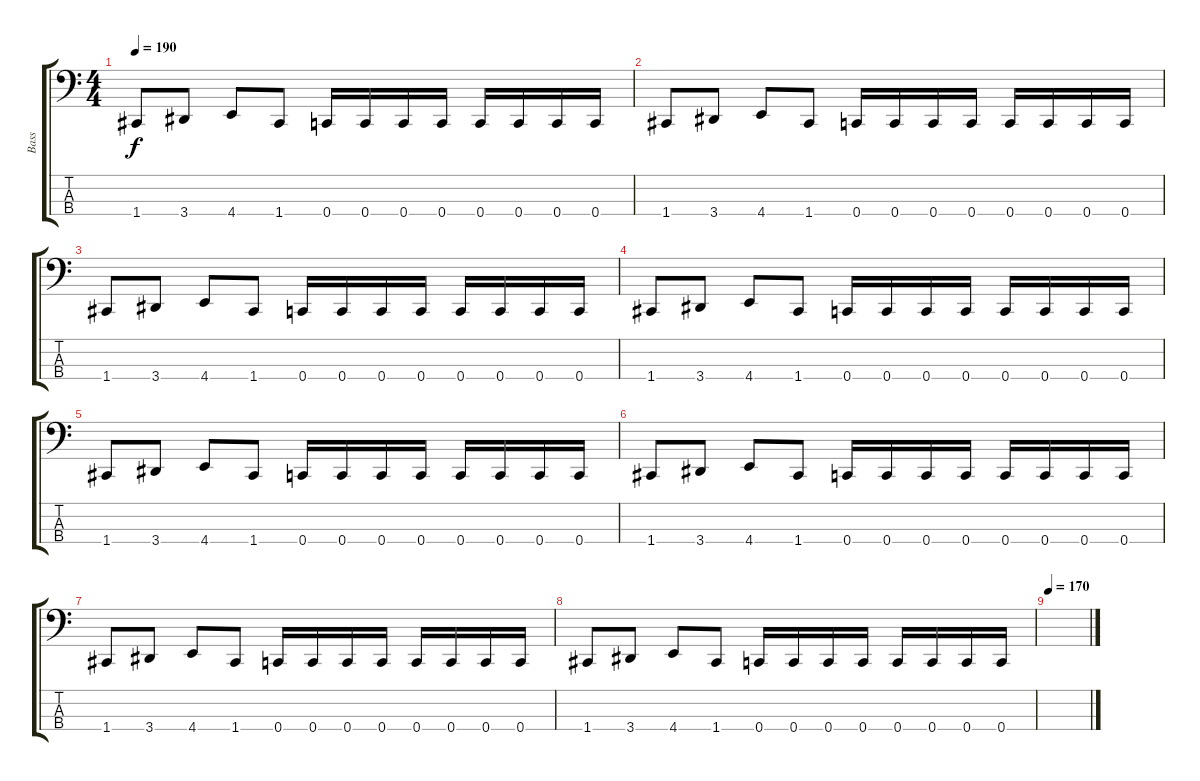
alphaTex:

\track ("Bass" "Bass") {instrument electricbasspick}
\staff {score tabs}
\tuning (F2 C2 G1 C1) {hide}
\ts (4 4)
\tempo 190
\clef f4
\ks c
1.4.8{dy f} 3.4.8 4.4.8 1.4.8 0.4.16 0.4.16 0.4.16 0.4.16 0.4.16 0.4.16 0.4.16 0.4.16 |
1.4.8 3.4.8 4.4.8 1.4.8 0.4.16 0.4.16 0.4.16 0.4.16 0.4.16 0.4.16 0.4.16 0.4.16 |
1.4.8 3.4.8 4.4.8 1.4.8 0.4.16 0.4.16 0.4.16 0.4.16 0.4.16 0.4.16 0.4.16 0.4.16 |
1.4.8 3.4.8 4.4.8 1.4.8 0.4.16 0.4.16 0.4.16 0.4.16 0.4.16 0.4.16 0.4.16 0.4.16 |
1.4.8 3.4.8 4.4.8 1.4.8 0.4.16 0.4.16 0.4.16 0.4.16 0.4.16 0.4.16 0.4.16 0.4.16 |
1.4.8 3.4.8 4.4.8 1.4.8 0.4.16 0.4.16 0.4.16 0.4.16 0.4.16 0.4.16 0.4.16 0.4.16 |
1.4.8 3.4.8 4.4.8 1.4.8 0.4.16 0.4.16 0.4.16 0.4.16 0.4.16 0.4.16 0.4.16 0.4.16 |
1.4.8 3.4.8 4.4.8 1.4.8 0.4.16 0.4.16 0.4.16 0.4.16 0.4.16 0.4.16 0.4.16 0.4.16 |
\tempo 170
